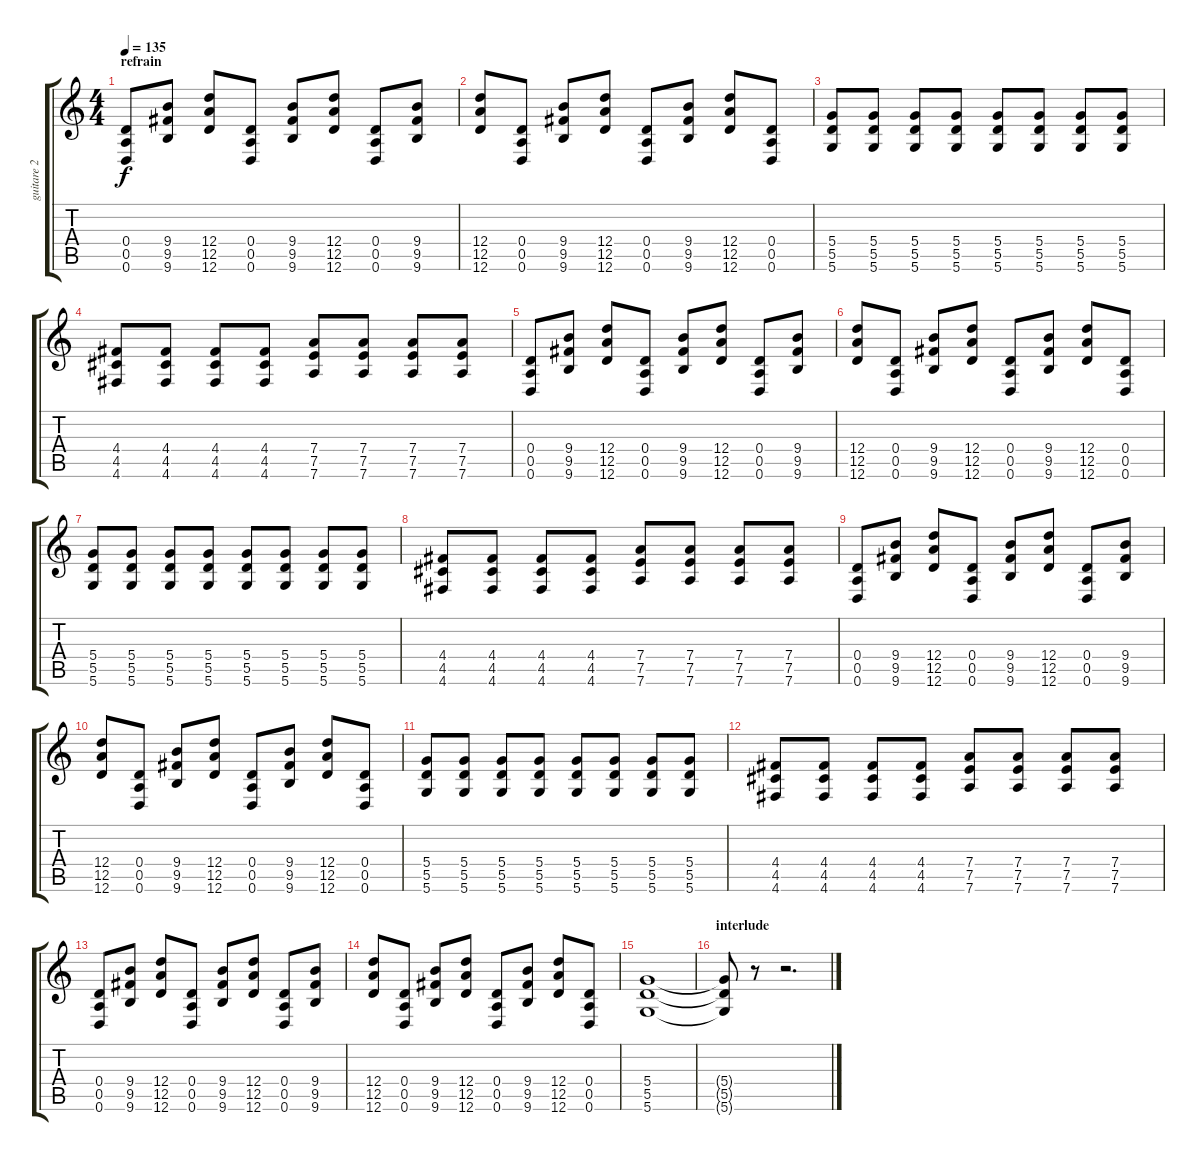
\track ("guitare 2" "guitare 2") {instrument electricguitarclean}
\staff {score tabs}
\tuning (E4 B3 G3 D3 A2 D2) {hide}
\ts (4 4)
\section ("" "refrain")
\tempo 135
\clef g2
\ks c
(0.4 0.5 0.6).8{dy f volume 14 instrument distortionguitar} (9.4 9.5 9.6).8 (12.4 12.5 12.6).8 (0.4 0.5 0.6).8 (9.4 9.5 9.6).8 (12.4 12.5 12.6).8 (0.4 0.5 0.6).8 (9.4 9.5 9.6).8 |
(12.4 12.5 12.6).8 (0.4 0.5 0.6).8 (9.4 9.5 9.6).8 (12.4 12.5 12.6).8 (0.4 0.5 0.6).8 (9.4 9.5 9.6).8 (12.4 12.5 12.6).8 (0.4 0.5 0.6).8 |
(5.4 5.5 5.6).8 (5.4 5.5 5.6).8 (5.4 5.5 5.6).8 (5.4 5.5 5.6).8 (5.4 5.5 5.6).8 (5.4 5.5 5.6).8 (5.4 5.5 5.6).8 (5.4 5.5 5.6).8 |
(4.4 4.5 4.6).8 (4.4 4.5 4.6).8 (4.4 4.5 4.6).8 (4.4 4.5 4.6).8 (7.4 7.5 7.6).8 (7.4 7.5 7.6).8 (7.4 7.5 7.6).8 (7.4 7.5 7.6).8 |
(0.4 0.5 0.6).8{volume 14 instrument distortionguitar} (9.4 9.5 9.6).8 (12.4 12.5 12.6).8 (0.4 0.5 0.6).8 (9.4 9.5 9.6).8 (12.4 12.5 12.6).8 (0.4 0.5 0.6).8 (9.4 9.5 9.6).8 |
(12.4 12.5 12.6).8 (0.4 0.5 0.6).8 (9.4 9.5 9.6).8 (12.4 12.5 12.6).8 (0.4 0.5 0.6).8 (9.4 9.5 9.6).8 (12.4 12.5 12.6).8 (0.4 0.5 0.6).8 |
(5.4 5.5 5.6).8 (5.4 5.5 5.6).8 (5.4 5.5 5.6).8 (5.4 5.5 5.6).8 (5.4 5.5 5.6).8 (5.4 5.5 5.6).8 (5.4 5.5 5.6).8 (5.4 5.5 5.6).8 |
(4.4 4.5 4.6).8 (4.4 4.5 4.6).8 (4.4 4.5 4.6).8 (4.4 4.5 4.6).8 (7.4 7.5 7.6).8 (7.4 7.5 7.6).8 (7.4 7.5 7.6).8 (7.4 7.5 7.6).8 |
(0.4 0.5 0.6).8{volume 14 instrument distortionguitar} (9.4 9.5 9.6).8 (12.4 12.5 12.6).8 (0.4 0.5 0.6).8 (9.4 9.5 9.6).8 (12.4 12.5 12.6).8 (0.4 0.5 0.6).8 (9.4 9.5 9.6).8 |
(12.4 12.5 12.6).8 (0.4 0.5 0.6).8 (9.4 9.5 9.6).8 (12.4 12.5 12.6).8 (0.4 0.5 0.6).8 (9.4 9.5 9.6).8 (12.4 12.5 12.6).8 (0.4 0.5 0.6).8 |
(5.4 5.5 5.6).8 (5.4 5.5 5.6).8 (5.4 5.5 5.6).8 (5.4 5.5 5.6).8 (5.4 5.5 5.6).8 (5.4 5.5 5.6).8 (5.4 5.5 5.6).8 (5.4 5.5 5.6).8 |
(4.4 4.5 4.6).8 (4.4 4.5 4.6).8 (4.4 4.5 4.6).8 (4.4 4.5 4.6).8 (7.4 7.5 7.6).8 (7.4 7.5 7.6).8 (7.4 7.5 7.6).8 (7.4 7.5 7.6).8 |
(0.4 0.5 0.6).8{volume 14 instrument distortionguitar} (9.4 9.5 9.6).8 (12.4 12.5 12.6).8 (0.4 0.5 0.6).8 (9.4 9.5 9.6).8 (12.4 12.5 12.6).8 (0.4 0.5 0.6).8 (9.4 9.5 9.6).8 |
(12.4 12.5 12.6).8 (0.4 0.5 0.6).8 (9.4 9.5 9.6).8 (12.4 12.5 12.6).8 (0.4 0.5 0.6).8 (9.4 9.5 9.6).8 (12.4 12.5 12.6).8 (0.4 0.5 0.6).8 |
(5.4 5.5 5.6).1{volume 16} |
\section ("" "interlude")
(5.4{t} 5.5{t} 5.6{t}).8 r.8 r.2{d}
